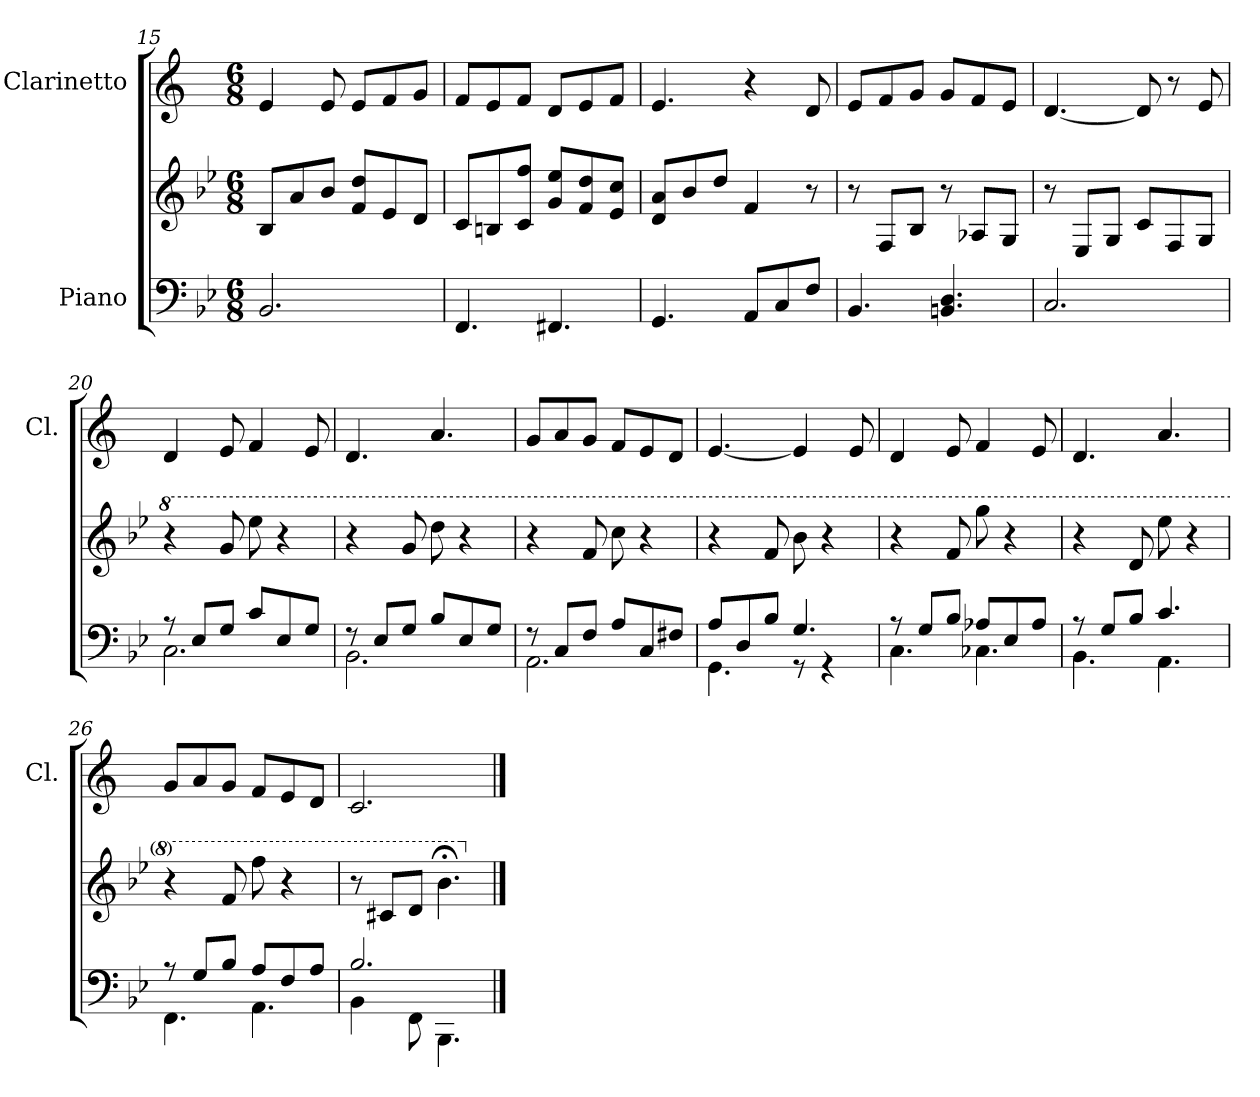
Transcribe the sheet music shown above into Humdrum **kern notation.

**kern	**kern	**kern
*part2	*part2	*part1
*staff3	*staff2	*staff1
*I"Piano	*	*I"Clarinetto
*	*	*I'Cl.
*clefF4	*clefG2	*clefG2
*	*	*ITrd1c2
*k[b-e-]	*k[b-e-]	*k[b-e-]
*M6/8	*M6/8	*M6/8
=15	=15	=15
2.BB-/	8B-/L	4d/
.	8a/	.
.	8b-/J	8d/
.	8f/ 8dd/L	8d/L
.	8e-/	8e-/
.	8d/J	8f/J
=16	=16	=16
4.FF/	8c/L	8e-/L
.	8Bn/	8d/
.	8c/ 8ff/J	8e-/J
4.FF#X/	8g/ 8ee-/L	8c/L
.	8f/ 8dd/	8d/
.	8e-/ 8cc/J	8e-/J
=17	=17	=17
4.GG/	8d/ 8a/L	4.d/
.	8b-/	.
.	8dd/J	.
8AA/L	4f/	4r
8C/	.	.
8F/J	8r	8c/
=18	=18	=18
4.BB-/	8r	8d/L
.	8F/L	8e-/
.	8B-/J	8f/J
4.BBn/ 4.D/	8r	8f/L
.	8A-X/L	8e-/
.	8G/J	8d/J
=19	=19	=19
2.C/	8r	[4.c/
.	8E-/L	.
.	8G/J	.
.	8c/L	8c/]
.	8F/	8r
.	8G/J	8d/
=20	=20	=20
*^	*	*
*	*	*8va	*
8r	2.C\	4r	4c/
8E-/L	.	.	.
8G/J	.	8gg/	8d/
8c/L	.	8eee-\	4e-/
8E-/	.	4r	.
8G/J	.	.	8d/
!!LO:LB:g=z
=21	=21	=21	=21
8r	2.BB-\	4r	4.c/
8E-/L	.	.	.
8G/J	.	8gg/	.
8B-/L	.	8ddd\	4.g/
8E-/	.	4r	.
8G/J	.	.	.
=22	=22	=22	=22
8r	2.AA\	4r	8f/L
8C/L	.	.	8g/
8F/J	.	8ff/	8f/J
8A/L	.	8ccc\	8e-/L
8C/	.	4r	8d/
8F#X/J	.	.	8c/J
=23	=23	=23	=23
8A/L	4.GG\	4r	[4.d/
8D/	.	.	.
8B-/J	.	8ff/	.
4.G/	8r	8bb-\	4d/]
.	4r	4r	.
.	.	.	8d/
=24	=24	=24	=24
8r	4.C\	4r	4c/
8G/L	.	.	.
8B-/J	.	8ff/	8d/
8A-X/L	4.C-X\	8ggg\	4e-/
8E-/	.	4r	.
8A-/J	.	.	8d/
=25	=25	=25	=25
8r	4.BB-\	4r	4.c/
8G/L	.	.	.
8B-/J	.	8dd/	.
4.c/	4.AA\	8eee-\	4.g/
.	.	4r	.
=26	=26	=26	=26
8r	4.FF\	4r	8f/L
8G/L	.	.	8g/
8B-/J	.	8ff/	8f/J
8A/L	4.AA\	8fff\	8e-/L
8F/	.	4r	8d/
8A/J	.	.	8c/J
=27	=27	=27	=27
2.B-/	4BB-\	8r	2.B-/
.	.	8cc#X/L	.
.	8FF\	8dd/J	.
.	4.BBB-\	4.bb-;<\	.
*	*	*X8va	*
*v	*v	*	*
==	==	==
*-	*-	*-
